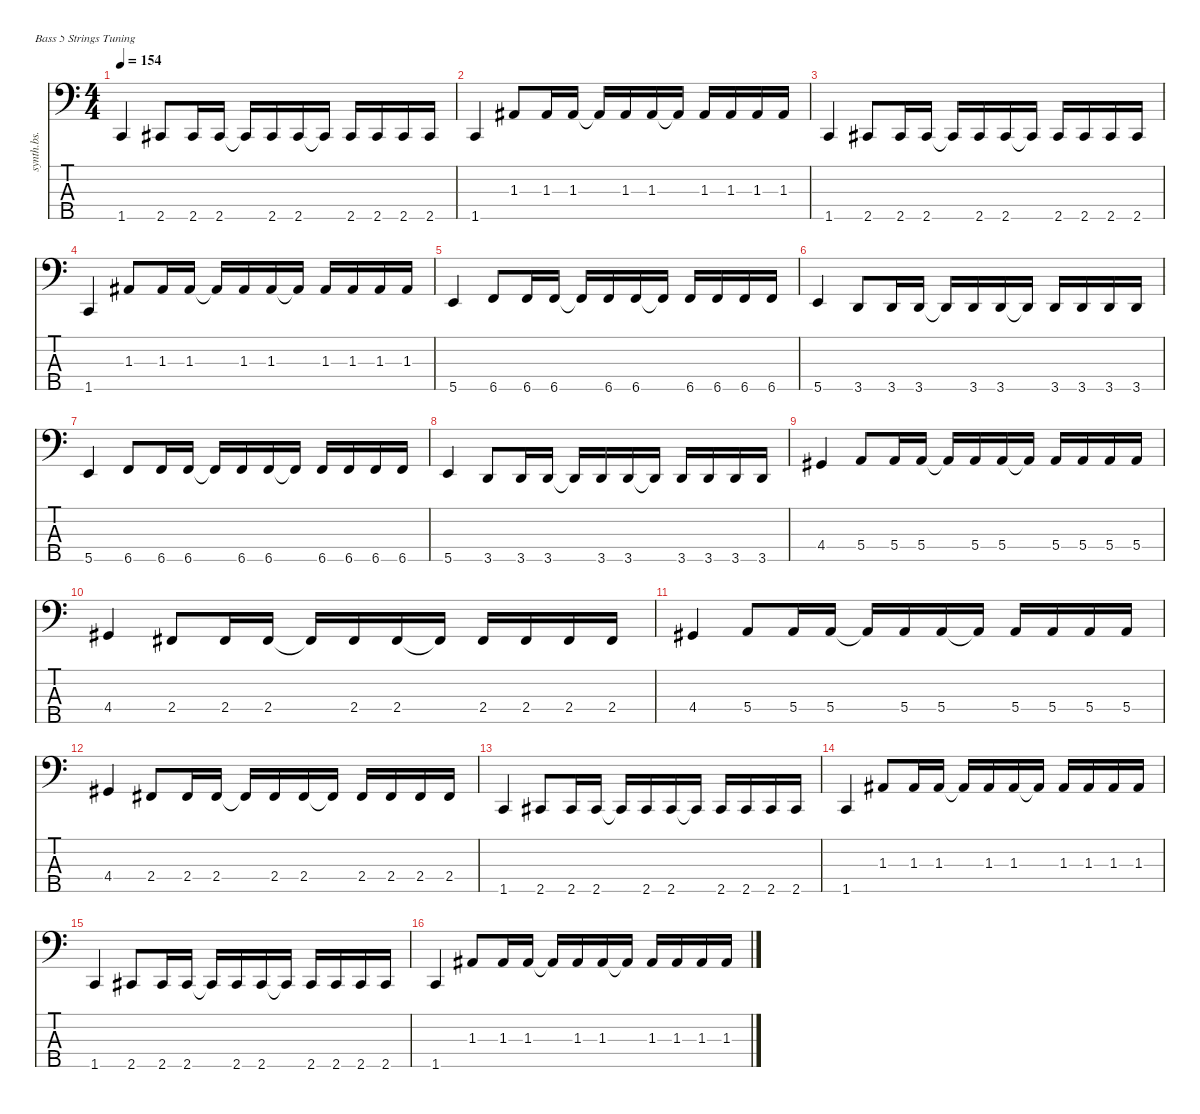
\defaultSystemsLayout 4
\hideDynamics
\bracketExtendMode nobrackets
\otherSystemsTrackNameOrientation horizontal
\track ("Bass" "synth.bs.") {instrument synthbass2}
\staff {score tabs}
\tuning (G2 D2 A1 E1 B0)
\ts (4 4)
\tempo 154
\clef f4
\ks c
1.5.4{dy f beam Up} 2.5{acc #}.8{beam Up} 2.5{acc #}.16{beam Up} 2.5{acc #}.16{beam Up} 2.5{t acc #}.16{beam Up} 2.5{acc #}.16{beam Up} 2.5{acc #}.16{beam Up} 2.5{t acc #}.16{beam Up} 2.5{acc #}.16{beam Up} 2.5{acc #}.16{beam Up} 2.5{acc #}.16{beam Up} 2.5{acc #}.16{beam Up} |
1.5.4{beam Up} 1.3{acc #}.8{beam Up} 1.3{acc #}.16{beam Up} 1.3{acc #}.16{beam Up} 1.3{t acc #}.16{beam Up} 1.3{acc #}.16{beam Up} 1.3{acc #}.16{beam Up} 1.3{t acc #}.16{beam Up} 1.3{acc #}.16{beam Up} 1.3{acc #}.16{beam Up} 1.3{acc #}.16{beam Up} 1.3{acc #}.16{beam Up} |
1.5.4{beam Up} 2.5{acc #}.8{beam Up} 2.5{acc #}.16{beam Up} 2.5{acc #}.16{beam Up} 2.5{t acc #}.16{beam Up} 2.5{acc #}.16{beam Up} 2.5{acc #}.16{beam Up} 2.5{t acc #}.16{beam Up} 2.5{acc #}.16{beam Up} 2.5{acc #}.16{beam Up} 2.5{acc #}.16{beam Up} 2.5{acc #}.16{beam Up} |
1.5.4{beam Up} 1.3{acc #}.8{beam Up} 1.3{acc #}.16{beam Up} 1.3{acc #}.16{beam Up} 1.3{t acc #}.16{beam Up} 1.3{acc #}.16{beam Up} 1.3{acc #}.16{beam Up} 1.3{t acc #}.16{beam Up} 1.3{acc #}.16{beam Up} 1.3{acc #}.16{beam Up} 1.3{acc #}.16{beam Up} 1.3{acc #}.16{beam Up} |
5.5.4{beam Up} 6.5.8{beam Up} 6.5.16{beam Up} 6.5.16{beam Up} 6.5{t}.16{beam Up} 6.5.16{beam Up} 6.5.16{beam Up} 6.5{t}.16{beam Up} 6.5.16{beam Up} 6.5.16{beam Up} 6.5.16{beam Up} 6.5.16{beam Up} |
5.5.4{beam Up} 3.5.8{beam Up} 3.5.16{beam Up} 3.5.16{beam Up} 3.5{t}.16{beam Up} 3.5.16{beam Up} 3.5.16{beam Up} 3.5{t}.16{beam Up} 3.5.16{beam Up} 3.5.16{beam Up} 3.5.16{beam Up} 3.5.16{beam Up} |
5.5.4{beam Up} 6.5.8{beam Up} 6.5.16{beam Up} 6.5.16{beam Up} 6.5{t}.16{beam Up} 6.5.16{beam Up} 6.5.16{beam Up} 6.5{t}.16{beam Up} 6.5.16{beam Up} 6.5.16{beam Up} 6.5.16{beam Up} 6.5.16{beam Up} |
5.5.4{beam Up} 3.5.8{beam Up} 3.5.16{beam Up} 3.5.16{beam Up} 3.5{t}.16{beam Up} 3.5.16{beam Up} 3.5.16{beam Up} 3.5{t}.16{beam Up} 3.5.16{beam Up} 3.5.16{beam Up} 3.5.16{beam Up} 3.5.16{beam Up} |
4.4{acc #}.4{beam Up} 5.4.8{beam Up} 5.4.16{beam Up} 5.4.16{beam Up} 5.4{t}.16{beam Up} 5.4.16{beam Up} 5.4.16{beam Up} 5.4{t}.16{beam Up} 5.4.16{beam Up} 5.4.16{beam Up} 5.4.16{beam Up} 5.4.16{beam Up} |
4.4{acc #}.4{beam Up} 2.4{acc #}.8{beam Up} 2.4{acc #}.16{beam Up} 2.4{acc #}.16{beam Up} 2.4{t acc #}.16{beam Up} 2.4{acc #}.16{beam Up} 2.4{acc #}.16{beam Up} 2.4{t acc #}.16{beam Up} 2.4{acc #}.16{beam Up} 2.4{acc #}.16{beam Up} 2.4{acc #}.16{beam Up} 2.4{acc #}.16{beam Up} |
4.4{acc #}.4{beam Up} 5.4.8{beam Up} 5.4.16{beam Up} 5.4.16{beam Up} 5.4{t}.16{beam Up} 5.4.16{beam Up} 5.4.16{beam Up} 5.4{t}.16{beam Up} 5.4.16{beam Up} 5.4.16{beam Up} 5.4.16{beam Up} 5.4.16{beam Up} |
4.4{acc #}.4{beam Up} 2.4{acc #}.8{beam Up} 2.4{acc #}.16{beam Up} 2.4{acc #}.16{beam Up} 2.4{t acc #}.16{beam Up} 2.4{acc #}.16{beam Up} 2.4{acc #}.16{beam Up} 2.4{t acc #}.16{beam Up} 2.4{acc #}.16{beam Up} 2.4{acc #}.16{beam Up} 2.4{acc #}.16{beam Up} 2.4{acc #}.16{beam Up} |
1.5.4{beam Up} 2.5{acc #}.8{beam Up} 2.5{acc #}.16{beam Up} 2.5{acc #}.16{beam Up} 2.5{t acc #}.16{beam Up} 2.5{acc #}.16{beam Up} 2.5{acc #}.16{beam Up} 2.5{t acc #}.16{beam Up} 2.5{acc #}.16{beam Up} 2.5{acc #}.16{beam Up} 2.5{acc #}.16{beam Up} 2.5{acc #}.16{beam Up} |
1.5.4{beam Up} 1.3{acc #}.8{beam Up} 1.3{acc #}.16{beam Up} 1.3{acc #}.16{beam Up} 1.3{t acc #}.16{beam Up} 1.3{acc #}.16{beam Up} 1.3{acc #}.16{beam Up} 1.3{t acc #}.16{beam Up} 1.3{acc #}.16{beam Up} 1.3{acc #}.16{beam Up} 1.3{acc #}.16{beam Up} 1.3{acc #}.16{beam Up} |
1.5.4{beam Up} 2.5{acc #}.8{beam Up} 2.5{acc #}.16{beam Up} 2.5{acc #}.16{beam Up} 2.5{t acc #}.16{beam Up} 2.5{acc #}.16{beam Up} 2.5{acc #}.16{beam Up} 2.5{t acc #}.16{beam Up} 2.5{acc #}.16{beam Up} 2.5{acc #}.16{beam Up} 2.5{acc #}.16{beam Up} 2.5{acc #}.16{beam Up} |
1.5.4{beam Up} 1.3{acc #}.8{beam Up} 1.3{acc #}.16{beam Up} 1.3{acc #}.16{beam Up} 1.3{t acc #}.16{beam Up} 1.3{acc #}.16{beam Up} 1.3{acc #}.16{beam Up} 1.3{t acc #}.16{beam Up} 1.3{acc #}.16{beam Up} 1.3{acc #}.16{beam Up} 1.3{acc #}.16{beam Up} 1.3{acc #}.16{beam Up}
